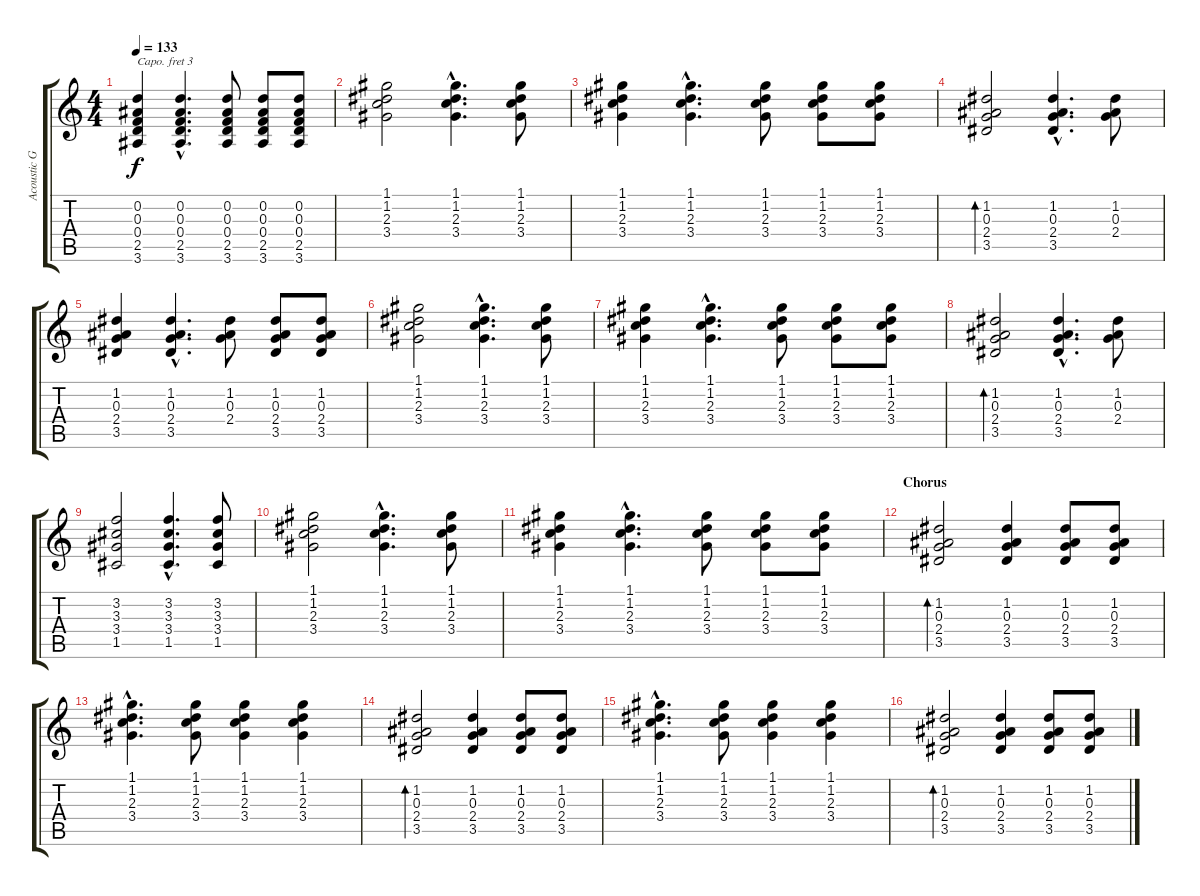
\track ("Acoustic Guitar" "Acoustic G") {instrument acousticguitarsteel}
\staff {score tabs}
\capo 3
\tuning (E4 B3 G3 D3 A2 E2) {hide}
\ts (4 4)
\tempo 133
\clef g2
\ks c
(0.2 0.3 0.4 2.5 3.6).4{dy f} (0.2{hac} 0.3{hac} 0.4{hac} 2.5{hac} 3.6{hac}).4{d} (0.2 0.3 0.4 2.5 3.6).8 (0.2 0.3 0.4 2.5 3.6).8 (0.2 0.3 0.4 2.5 3.6).8 |
(1.1 1.2 2.3 3.4).2 (1.1{hac} 1.2{hac} 2.3{hac} 3.4{hac}).4{d} (1.1 1.2 2.3 3.4).8 |
(1.1 1.2 2.3 3.4).4 (1.1{hac} 1.2{hac} 2.3{hac} 3.4{hac}).4{d} (1.1 1.2 2.3 3.4).8 (1.1 1.2 2.3 3.4).8 (1.1 1.2 2.3 3.4).8 |
(1.2 0.3 2.4 3.5).2{bd 60} (1.2{hac} 0.3{hac} 2.4{hac} 3.5{hac}).4{d} (1.2 0.3 2.4).8 |
(1.2 0.3 2.4 3.5).4 (1.2{hac} 0.3{hac} 2.4{hac} 3.5{hac}).4{d} (1.2 0.3 2.4).8 (1.2 0.3 2.4 3.5).8 (1.2 0.3 2.4 3.5).8 |
(1.1 1.2 2.3 3.4).2 (1.1{hac} 1.2{hac} 2.3{hac} 3.4{hac}).4{d} (1.1 1.2 2.3 3.4).8 |
(1.1 1.2 2.3 3.4).4 (1.1{hac} 1.2{hac} 2.3{hac} 3.4{hac}).4{d} (1.1 1.2 2.3 3.4).8 (1.1 1.2 2.3 3.4).8 (1.1 1.2 2.3 3.4).8 |
(1.2 0.3 2.4 3.5).2{bd 60} (1.2{hac} 0.3{hac} 2.4{hac} 3.5{hac}).4{d} (1.2 0.3 2.4).8 |
(3.2 3.3 3.4 1.5).2 (3.2{hac} 3.3{hac} 3.4{hac} 1.5{hac}).4{d} (3.2 3.3 3.4 1.5).8 |
(1.1 1.2 2.3 3.4).2 (1.1{hac} 1.2{hac} 2.3{hac} 3.4{hac}).4{d} (1.1 1.2 2.3 3.4).8 |
(1.1 1.2 2.3 3.4).4 (1.1{hac} 1.2{hac} 2.3{hac} 3.4{hac}).4{d} (1.1 1.2 2.3 3.4).8 (1.1 1.2 2.3 3.4).8 (1.1 1.2 2.3 3.4).8 |
\section ("" "Chorus")
(1.2 0.3 2.4 3.5).2{bd 120} (1.2 0.3 2.4 3.5).4 (1.2 0.3 2.4 3.5).8 (1.2 0.3 2.4 3.5).8 |
(1.1{hac} 1.2{hac} 2.3{hac} 3.4{hac}).4{d} (1.1 1.2 2.3 3.4).8 (1.1 1.2 2.3 3.4).4 (1.1 1.2 2.3 3.4).4 |
(1.2 0.3 2.4 3.5).2{bd 120} (1.2 0.3 2.4 3.5).4 (1.2 0.3 2.4 3.5).8 (1.2 0.3 2.4 3.5).8 |
(1.1{hac} 1.2{hac} 2.3{hac} 3.4{hac}).4{d} (1.1 1.2 2.3 3.4).8 (1.1 1.2 2.3 3.4).4 (1.1 1.2 2.3 3.4).4 |
(1.2 0.3 2.4 3.5).2{bd 120} (1.2 0.3 2.4 3.5).4 (1.2 0.3 2.4 3.5).8 (1.2 0.3 2.4 3.5).8
